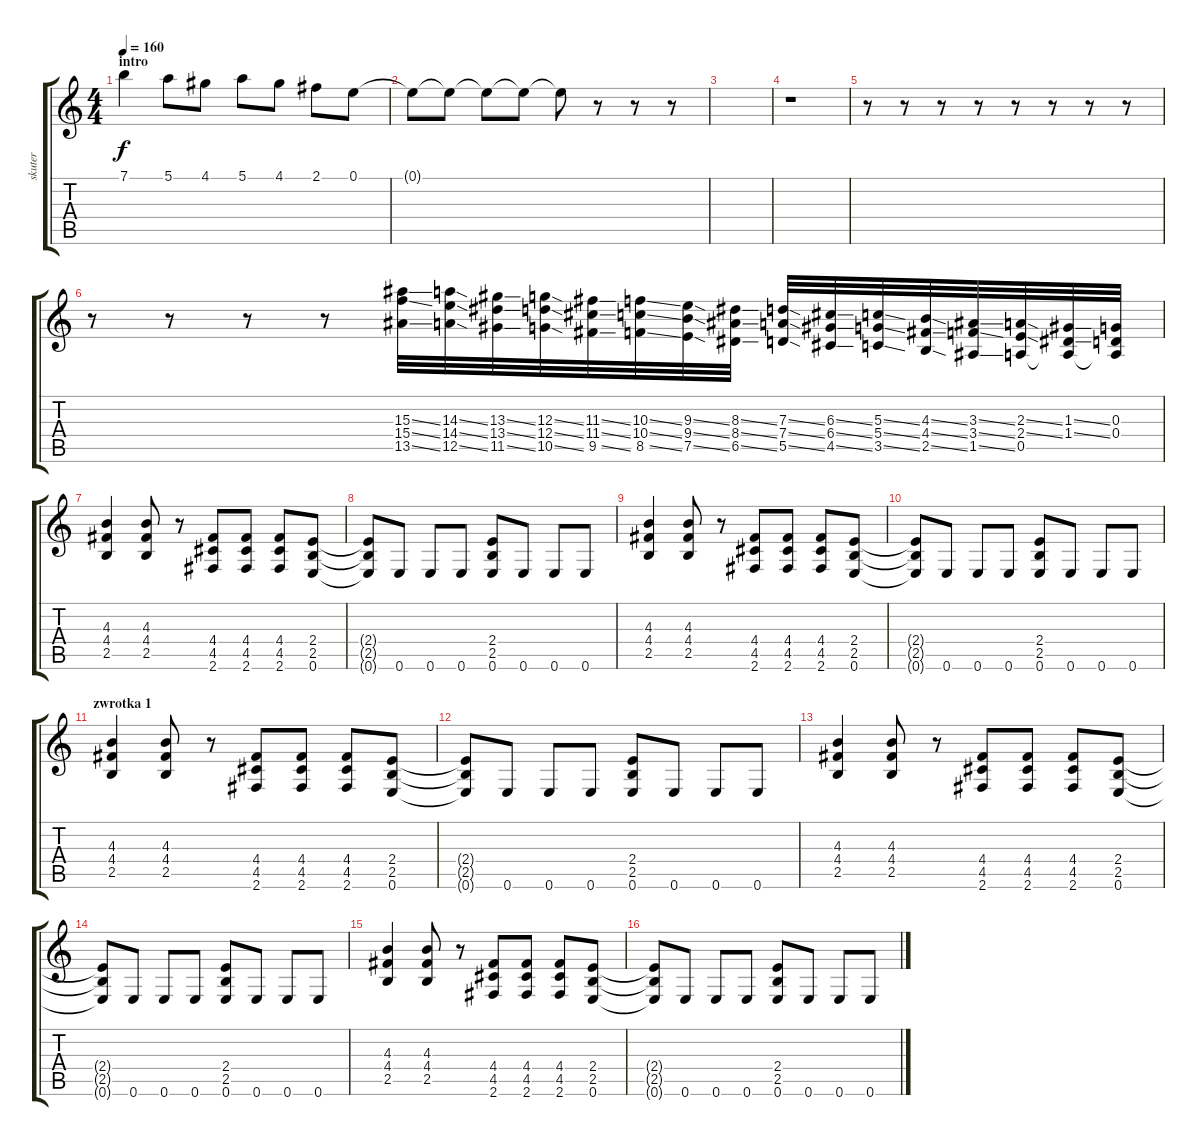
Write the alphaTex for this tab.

\track ("skuter" "skuter") {instrument overdrivenguitar}
\staff {score tabs}
\tuning (E4 B3 G3 D3 A2 E2) {hide}
\ts (4 4)
\section ("" "intro")
\tempo 160
\clef g2
\ks c
7.1.4{dy f instrument overdrivenguitar} 5.1.8 4.1.8 5.1.8 4.1.8 2.1.8 0.1.8 |
0.1{t}.8 0.1{t}.8 0.1{t}.8 0.1{t}.8 0.1{t}.8 r.8 r.8 r.8 |
|
r.1 |
r.8 r.8 r.8 r.8 r.8 r.8 r.8 r.8 |
r.8 r.8 r.8 r.8 (15.3{ss} 15.4{ss} 13.5{ss}).32 (14.3{ss} 14.4{ss} 12.5{ss}).32 (13.3{ss} 13.4{ss} 11.5{ss}).32 (12.3{ss} 12.4{ss} 10.5{ss}).32 (11.3{ss} 11.4{ss} 9.5{ss}).32 (10.3{ss} 10.4{ss} 8.5{ss}).32 (9.3{ss} 9.4{ss} 7.5{ss}).32 (8.3{ss} 8.4{ss} 6.5{ss}).32 (7.3{ss} 7.4{ss} 5.5{ss}).32 (6.3{ss} 6.4{ss} 4.5{ss}).32 (5.3{ss} 5.4{ss} 3.5{ss}).32 (4.3{ss} 4.4{ss} 2.5{ss}).32 (3.3{ss} 3.4{ss} 1.5{ss}).32 (2.3{ss} 2.4{ss} 0.5).32 (1.3{ss} 1.4{ss} 0.5{t}).32 (0.3 0.4 0.5{t}).32 |
(4.3 4.4 2.5).4 (4.3 4.4 2.5).8 r.8 (4.4 4.5 2.6).8 (4.4 4.5 2.6).8 (4.4 4.5 2.6).8 (2.4 2.5 0.6).8 |
(2.4{t} 2.5{t} 0.6{t}).8 0.6.8 0.6.8 0.6.8 (2.4 2.5 0.6).8 0.6.8 0.6.8 0.6.8 |
(4.3 4.4 2.5).4 (4.3 4.4 2.5).8 r.8 (4.4 4.5 2.6).8 (4.4 4.5 2.6).8 (4.4 4.5 2.6).8 (2.4 2.5 0.6).8 |
(2.4{t} 2.5{t} 0.6{t}).8 0.6.8 0.6.8 0.6.8 (2.4 2.5 0.6).8 0.6.8 0.6.8 0.6.8 |
\section ("" "zwrotka 1")
(4.3 4.4 2.5).4 (4.3 4.4 2.5).8 r.8 (4.4 4.5 2.6).8 (4.4 4.5 2.6).8 (4.4 4.5 2.6).8 (2.4 2.5 0.6).8 |
(2.4{t} 2.5{t} 0.6{t}).8 0.6.8 0.6.8 0.6.8 (2.4 2.5 0.6).8 0.6.8 0.6.8 0.6.8 |
(4.3 4.4 2.5).4 (4.3 4.4 2.5).8 r.8 (4.4 4.5 2.6).8 (4.4 4.5 2.6).8 (4.4 4.5 2.6).8 (2.4 2.5 0.6).8 |
(2.4{t} 2.5{t} 0.6{t}).8 0.6.8 0.6.8 0.6.8 (2.4 2.5 0.6).8 0.6.8 0.6.8 0.6.8 |
(4.3 4.4 2.5).4 (4.3 4.4 2.5).8 r.8 (4.4 4.5 2.6).8 (4.4 4.5 2.6).8 (4.4 4.5 2.6).8 (2.4 2.5 0.6).8 |
(2.4{t} 2.5{t} 0.6{t}).8 0.6.8 0.6.8 0.6.8 (2.4 2.5 0.6).8 0.6.8 0.6.8 0.6.8
